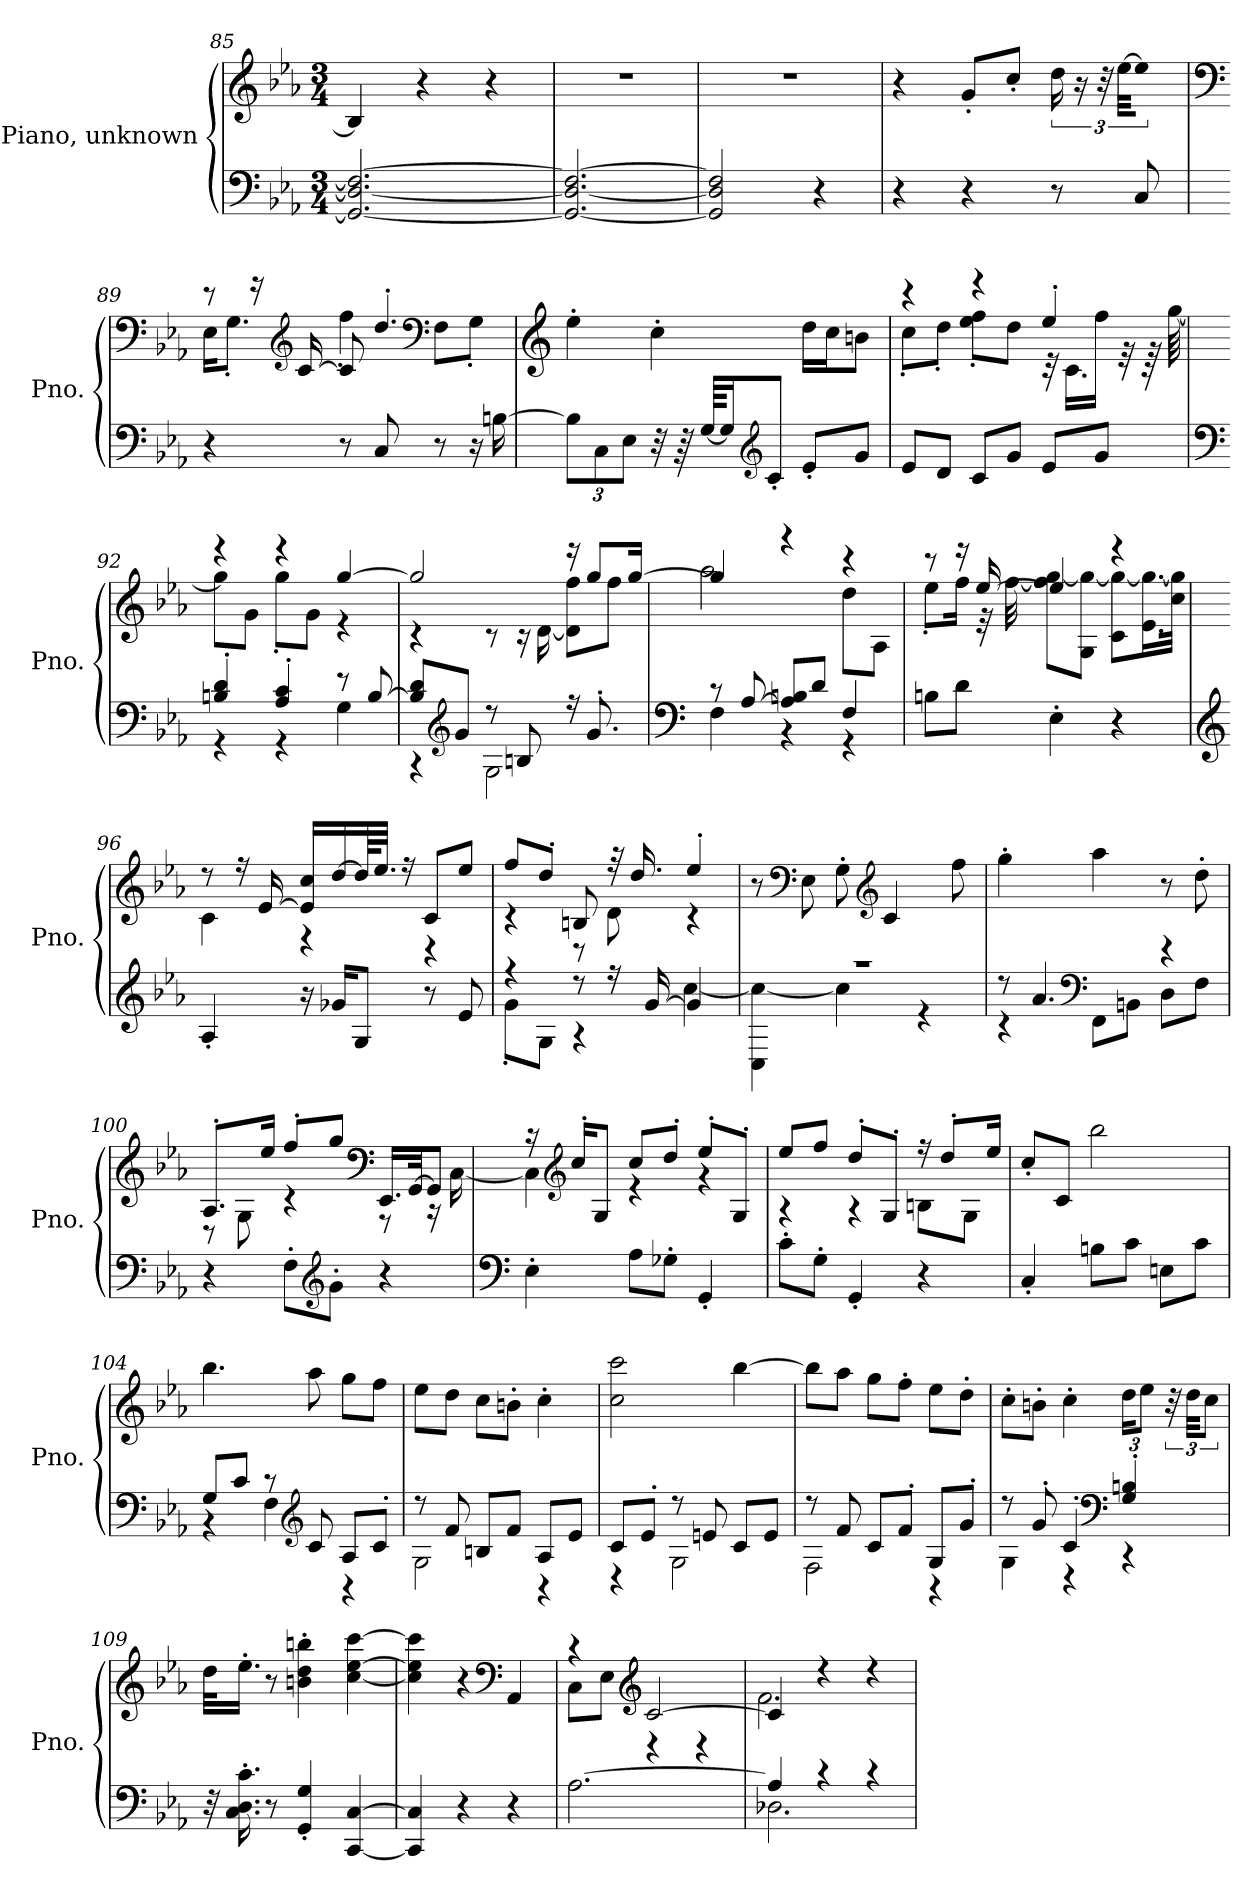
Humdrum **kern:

**kern	**kern
*part1	*part1
*staff2	*staff1
*I"Piano, unknown	*
*I'Pno.	*
*clefF4	*clefG2
*k[b-e-a-]	*k[b-e-a-]
*M3/4	*M3/4
=85	=85
2.GG/_ 2.D/_ 2.F/_	4B/]
.	4r
.	4r
=86	=86
2.GG/_ 2.D/_ 2.F/_	2.r
=87	=87
2GG/] 2D/] 2F/]	2.r
4r	.
=88	=88
4r	4r
4r	8g'/L
.	8cc'/J
8r	24dd\
.	24r
.	48r
.	[48ee-\KKL
8C/	8ee-\J]
!!LO:LB:g=z
=89	=89
*	*clefF4
*	*^
4r	8r	16E-\KL
.	.	8.G'\J
.	16r	.
*	*clefG2	*
.	[16c/	.
8r	8c/]	4ff'\
8C/	4.dd'/	.
*	*clefF4	*
8r	.	8F\L
16r	.	8G'\J
[16Bn\	.	.
*	*v	*v
=90	=90
*	*clefG2
*Xbrackettup	*
12B\L]	4ee-'\
12C\	.
12E-\J	.
32r	4cc'\
64r	.
[64G/KKLL	.
16G/J]	.
*clefG2	*
8c'/J	.
8e-'/L	16dd\LL
.	16cc\J
8g/J	8bn\J
=91	=91
*	*^
8e-/L	4r	8cc'\L
8d/J	.	8dd'\J
8c/L	4r	8ee-\' 8ff\'L
8g/J	.	8dd\J
8e-/L	4ee-'/	32r
.	.	16.c\LL
8g/J	.	16ff\JJ
.	.	32r
.	.	64r
.	.	[64gg\
!!LO:LB:g=z	!!
=92	=92	=92
*clefF4	*	*
*^	*	*
4Bn/' 4d/'	4r	4r	8gg\L]
.	.	.	8g\J
4A-/' 4c/'	4r	4r	8gg'\L
.	.	.	8g\J
8r	4G\	[4gg/	4r
[8B/	.	.	.
=93	=93	=93	=93
8B/] 8d/L	4r	2gg/]	4r
*clefG2	*	*	*
8g/J	.	.	.
8r	2G\	.	8r
8Bn/	.	.	16r
.	.	.	[16d\
16r	.	16r	8d\] 8ff\L
8.g'/	.	8gg/L	.
.	.	.	8ff\J
.	.	[16gg/Jk	.
=94	=94	=94	=94
*clefF4	*	*	*
8r	4F\	4gg/]	2aa-\
[8A-/	.	.	.
8A-/] 8Bn/L	4r	4r	.
8d/J	.	.	.
4F/	4r	4r	8dd\L
.	.	.	8A-\J
*v	*v	*	*
!!LO:LB:g=z	!!
=95	=95	=95
8Bn\L	8r	8ee-'\L
8d\J	16r	16ff\Jk
.	[16ee-/	32r
.	.	[32ff\
4E-'\	4ee-/]	8ff\] [8gg\L
.	.	8G\ 8gg\_J
4r	4r	8c\ 8gg\_L
.	.	16.e-\ 16.gg\_L
.	.	32cc\ 32gg\]JJk
=96	=96	=96
*clefG2	*	*
4A-'/	8r	4c\
.	16r	.
.	[16e-/	.
16r	16e-/] 16cc/LL	4r
16g-X/KL	[16dd/	.
8G/J	64dd/KL]	.
.	32.ee-/JJJ	.
.	16r	.
8r	8c/L	4r
8e-/	8ee-/J	.
=97	=97	=97
*^	*	*
4r	8g'\L	8ff/L	4r
.	8G\J	8dd'/J	.
8r	4r	8Bn/	8r
16r	.	32r	8d\
.	.	16.dd/	.
[16g/	.	.	.
4g/]	[4cc\	4ee-'/	4r
*	*	*v	*v
!!LO:LB:g=z
=98	=98	=98
2.r	4C\ 4cc\_	8r
*	*	*clefF4
.	.	8E-\
.	4cc\]	8G'\
*	*	*clefG2
.	.	4c/
.	4r	.
.	.	8ff\
=99	=99	=99
8r	4r	4gg'\
4.a-/	.	.
*clefF4	*	*
.	8FF\L	4aa-\
.	8BBn\J	.
4r	8D\L	8r
.	8F\J	8dd'\
*v	*v	*
=100	=100
*	*^
4r	8.A-'/L	8r
.	.	8G\
.	16ee-/Jk	.
8F'\L	8ff'/L	4r
*clefG2	*	*
8g'\J	8gg/J	.
*	*clefF4	*
4r	16.EE-/LL	8r
.	[32GG/JK	.
.	8GG/J]	16r
.	.	[16C\
!!LO:PB:g=z	!!
=101	=101	=101
*clefF4	*	*
4E-'\	16r	4C\]
*	*clefG2	*
.	16cc'/KL	.
.	8G/J	.
8A-\L	8cc/L	4r
8G-X'\J	8dd'/J	.
4GG'/	8ee-'/L	4r
.	8G'/J	.
=102	=102	=102
8c'\L	8ee-/L	4r
8G'\J	8ff/J	.
4GG'/	8dd'/L	4r
.	8G'/J	.
4r	16r	8Bn\L
.	8dd'/L	.
.	.	8G\J
.	16ee-/Jk	.
*	*v	*v
=103	=103
4C'/	8cc'/L
.	8c/J
8Bn\L	2bb-\
8c\J	.
8En\L	.
8c\J	.
=104	=104
*^	*
8G/L	4r	4.bb-\
8c/J	.	.
8r	4F\	.
*clefG2	*	*
8c/	.	8aa-\
8A-/L	4r	8gg\L
8c'/J	.	8ff\J
!!LO:LB:g=z
=105	=105	=105
8r	2G\	8ee-\L
8f/	.	8dd\J
8Bn/L	.	8cc\L
8f/J	.	8bn'\J
8A-/L	4r	4cc'\
8e-/J	.	.
=106	=106	=106
8c/L	4r	2cc\ 2ccc\
8e-'/J	.	.
8r	2G\	.
8en/	.	.
8c/L	.	[4bb-\
8e/J	.	.
=107	=107	=107
8r	2F\	8bb-\L]
8f/	.	8aa-\J
8c/L	.	8gg\L
8f'/J	.	8ff'\J
8G/L	4r	8ee-\L
8g'/J	.	8dd'\J
=108	=108	=108
8r	4G\	8cc'\L
8g'/	.	8bn'\J
4c'/	4r	4cc'\
*clefF4	*	*
*	*	*Xbrackettup
4G/' 4Bn/'	4r	24dd\KL
.	.	12ee-\J
*	*	*brackettup
.	.	48r
.	.	48dd\KKL
.	.	12cc\J
*v	*v	*
=109	=109
32r	32dd\KLL
16.C\' 16.D\' 16.c\'	16.ee-'\JJ
8r	8r
4GG/' 4G/'	4bn\' 4dd\' 4bbn\'
[4CC/ [4C/	[4cc\ [4ee-\ [4ccc\
!!LO:LB:g=z
=110	=110
4CC/] 4C/]	4cc\] 4ee-\] 4ccc\]
4r	4r
*	*clefF4
4r	4AA-/
=111	=111
*	*^
[2.A-\	4r	8C\L
.	.	8E-\J
*	*clefG2	*
.	[2c/	4r
.	.	4r
=112	=112	=112
*^	*	*
4A-/]	2.D-X\	4c/]	2.f\
4r	.	4r	.
4r	.	4r	.
*v	*v	*	*
*	*v	*v
=	=
*-	*-
